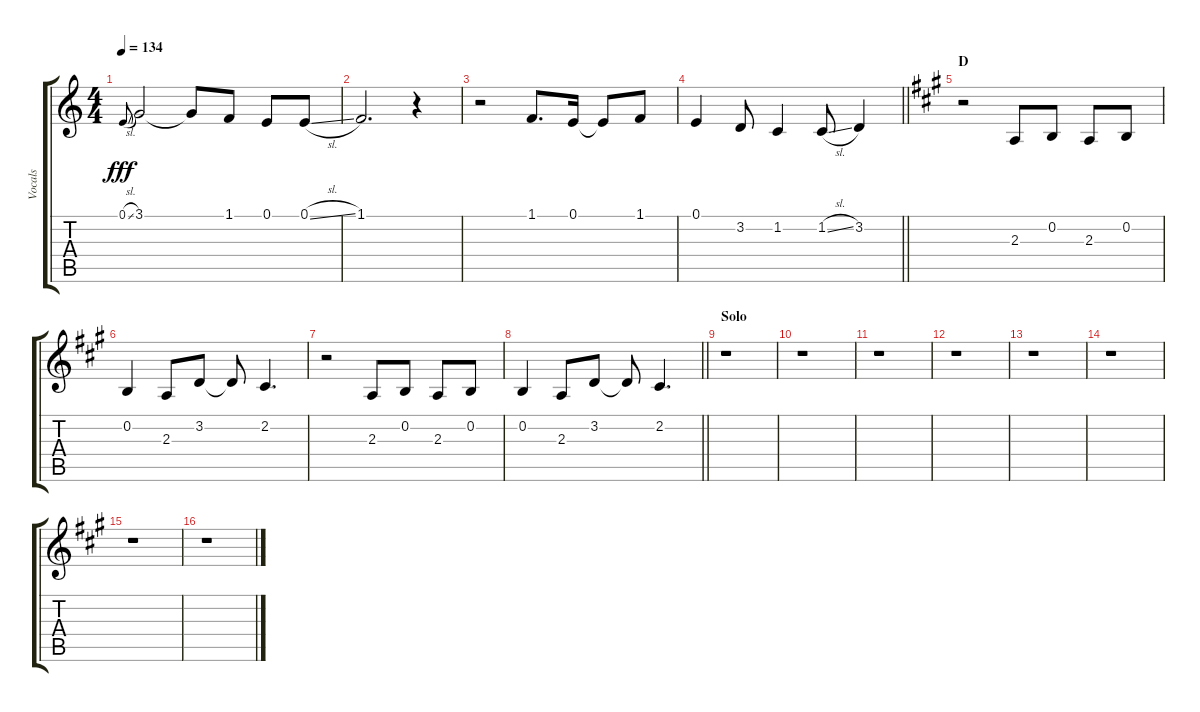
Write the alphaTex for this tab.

\track ("Vocals" "Vocals") {instrument voiceoohs}
\staff {score tabs}
\tuning (E4 B3 G3 D3 A2 E2) {hide}
\ts (4 4)
\tempo 134
\clef g2
\ks c
0.1{sl}.8{gr onbeat dy fff} 3.1.2 3.1{t}.8 1.1.8 0.1.8 0.1{sl}.8 |
1.1.2{d} r.4 |
r.2 1.1.8{d} 0.1.16 0.1{t}.8 1.1.8 |
\barLineRight lightlight
0.1.4 3.2.8 1.2.4 1.2{sl}.8 3.2.4 |
\section ("" "D")
\ks a
r.2 2.3.8 0.2.8 2.3.8 0.2.8 |
0.2.4 2.3.8 3.2.8 3.2{t}.8 2.2.4{d} |
r.2 2.3.8 0.2.8 2.3.8 0.2.8 |
\barLineRight lightlight
0.2.4 2.3.8 3.2.8 3.2{t}.8 2.2.4{d} |
\section ("" "Solo")
r.1 |
r.1 |
r.1 |
r.1 |
r.1 |
r.1 |
r.1 |
r.1
